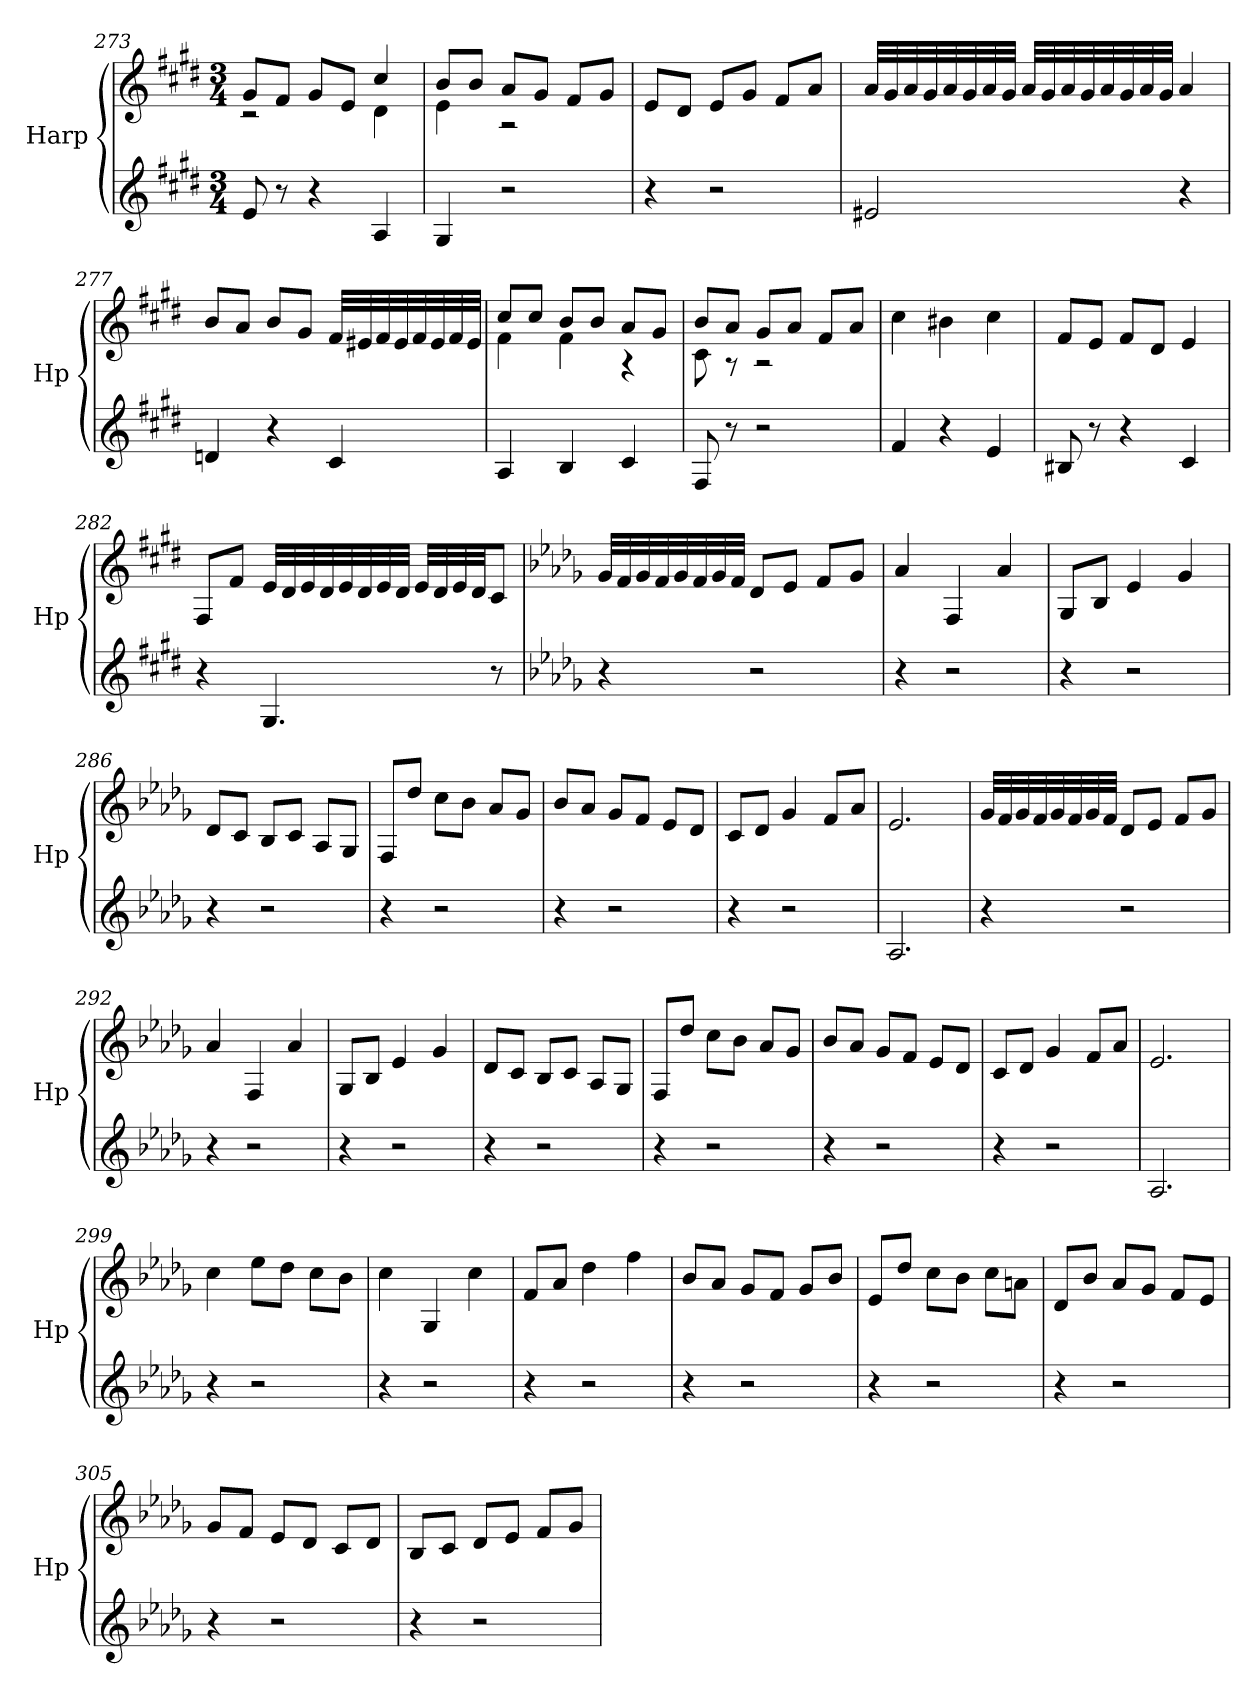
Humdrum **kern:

**kern	**kern
*part1	*part1
*staff2	*staff1
*I"Harp	*
*I'Hp	*
*clefG2	*clefG2
*k[f#c#g#d#]	*k[f#c#g#d#]
*M3/4	*M3/4
=273	=273
*	*^
8e/	8g#/L	2rc
8r	8f#/J	.
4r	8g#/L	.
.	8e/J	.
4A/	4cc#/	4d#\
=274	=274	=274
4G#/	8b/L	4e\
.	8b/J	.
2r	8a/L	2r
.	8g#/J	.
.	8f#/L	.
.	8g#/J	.
*	*v	*v
=275	=275
4r	8e/L
.	8d#/J
2r	8e/L
.	8g#/J
.	8f#/L
.	8a/J
=276	=276
2e#X/	32a/LLL
.	32g#/
.	32a/
.	32g#/
.	32a/
.	32g#/
.	32a/
.	32g#/JJJ
.	32a/LLL
.	32g#/
.	32a/
.	32g#/
.	32a/
.	32g#/
.	32a/
.	32g#/JJJ
4r	4a/
!!LO:LB:g=z
=277	=277
4dn/	8b/L
.	8a/J
4r	8b/L
.	8g#/J
4c#/	32f#/LLL
.	32e#X/
.	32f#/
.	32e#/
.	32f#/
.	32e#/
.	32f#/
.	32e#/JJJ
=278	=278
*	*^
4A/	8cc#/L	4f#\
.	8cc#/J	.
4B/	8b/L	4f#\
.	8b/J	.
4c#/	8a/L	4r
.	8g#/J	.
=279	=279	=279
8F#/	8b/L	8c#\
8r	8a/J	8r
2r	8g#/L	2r
.	8a/J	.
.	8f#/L	.
.	8a/J	.
*	*v	*v
=280	=280
4f#/	4cc#\
4r	4b#X\
4e/	4cc#\
=281	=281
8B#X/	8f#/L
8r	8e/J
4r	8f#/L
.	8d#/J
4c#/	4e/
!!LO:LB:g=z
=282	=282
4r	8F#/L
.	8f#/J
4.G#/	32e/LLL
.	32d#/
.	32e/
.	32d#/
.	32e/
.	32d#/
.	32e/
.	32d#/JJJ
.	32e/LLL
.	32d#/
.	32e/
.	32d#/JJ
8r	8c#/J
=283	=283
*k[b-e-a-d-g-]	*k[b-e-a-d-g-]
4r	32g-/LLL
.	32f/
.	32g-/
.	32f/
.	32g-/
.	32f/
.	32g-/
.	32f/JJJ
2r	8d-/L
.	8e-/J
.	8f/L
.	8g-/J
=284	=284
4r	4a-/
2r	4F/
.	4a-/
=285	=285
4r	8G-/L
.	8B-/J
2r	4e-/
.	4g-/
!!LO:LB:g=z
=286	=286
4r	8d-/L
.	8c/J
2r	8B-/L
.	8c/J
.	8A-/L
.	8G-/J
=287	=287
4r	8F/L
.	8dd-/J
2r	8cc\L
.	8b-\J
.	8a-/L
.	8g-/J
=288	=288
4r	8b-/L
.	8a-/J
2r	8g-/L
.	8f/J
.	8e-/L
.	8d-/J
=289	=289
4r	8c/L
.	8d-/J
2r	4g-/
.	8f/L
.	8a-/J
=290	=290
2.A-/	2.e-/
=291	=291
4r	32g-/LLL
.	32f/
.	32g-/
.	32f/
.	32g-/
.	32f/
.	32g-/
.	32f/JJJ
2r	8d-/L
.	8e-/J
.	8f/L
.	8g-/J
=292	=292
4r	4a-/
2r	4F/
.	4a-/
!!LO:PB:g=z
=293	=293
4r	8G-/L
.	8B-/J
2r	4e-/
.	4g-/
=294	=294
4r	8d-/L
.	8c/J
2r	8B-/L
.	8c/J
.	8A-/L
.	8G-/J
=295	=295
4r	8F/L
.	8dd-/J
2r	8cc\L
.	8b-\J
.	8a-/L
.	8g-/J
=296	=296
4r	8b-/L
.	8a-/J
2r	8g-/L
.	8f/J
.	8e-/L
.	8d-/J
=297	=297
4r	8c/L
.	8d-/J
2r	4g-/
.	8f/L
.	8a-/J
=298	=298
2.A-/	2.e-/
=299	=299
4r	4cc\
2r	8ee-\L
.	8dd-\J
.	8cc\L
.	8b-\J
=300	=300
4r	4cc\
2r	4G-/
.	4cc\
!!LO:LB:g=z
=301	=301
4r	8f/L
.	8a-/J
2r	4dd-\
.	4ff\
=302	=302
4r	8b-/L
.	8a-/J
2r	8g-/L
.	8f/J
.	8g-/L
.	8b-/J
=303	=303
4r	8e-/L
.	8dd-/J
2r	8cc\L
.	8b-\J
.	8cc\L
.	8an\J
=304	=304
4r	8d-/L
.	8b-/J
2r	8a-/L
.	8g-/J
.	8f/L
.	8e-/J
=305	=305
4r	8g-/L
.	8f/J
2r	8e-/L
.	8d-/J
.	8c/L
.	8d-/J
=306	=306
4r	8B-/L
.	8c/J
2r	8d-/L
.	8e-/J
.	8f/L
.	8g-/J
=	=
*-	*-
